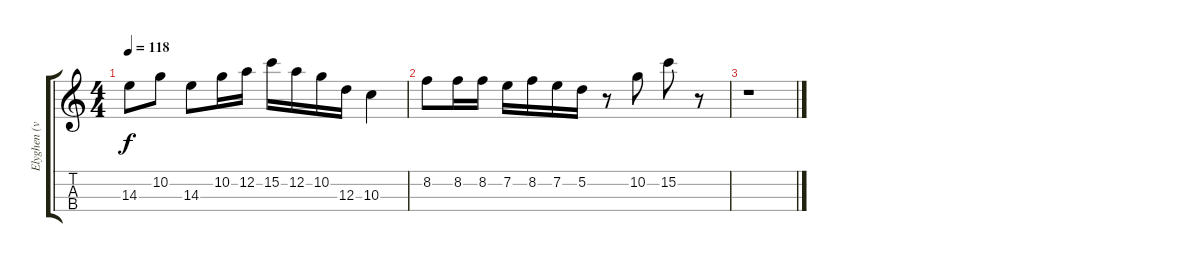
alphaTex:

\track ("Elyghen (violin)" "Elyghen (v") {instrument violin}
\staff {score tabs}
\tuning (E5 A4 D4 G3) {hide}
\ts (4 4)
\tempo 118
\clef g2
\ks c
14.3.8{dy f} 10.2.8 14.3.8 10.2.16 12.2.16 15.2.16 12.2.16 10.2.16 12.3.16 10.3.4 |
8.2.8 8.2.16 8.2.16 7.2.16 8.2.16 7.2.16 5.2.16 r.8 10.2.8 15.2.8 r.8 |
r.1
